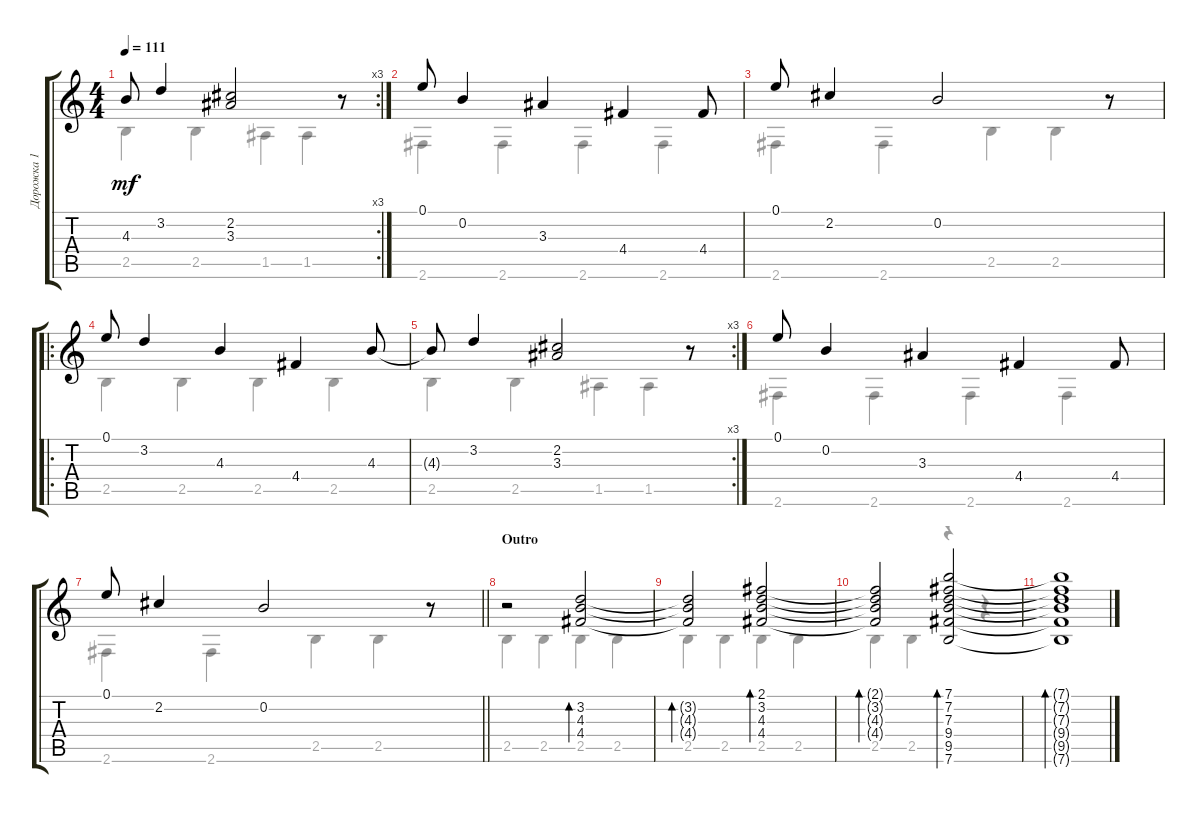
\track ("Дорожка 1" "Дорожка 1") {instrument acousticguitarsteel}
\staff {score tabs}
\tuning (E4 B3 G3 D3 A2 E2) {hide}
\voice
\rc 3
\ts (4 4)
\tempo 111
\clef g2
\ks c
4.3{t}.8{dy mf} 3.2.4 (2.2 3.3).2 r.8 |
0.1.8 0.2.4 3.3.4 4.4.4 4.4.8 |
0.1.8 2.2.4 0.2.2 r.8 |
\ro
0.1.8 3.2.4 4.3.4 4.4.4 4.3.8 |
\rc 3
4.3{t}.8 3.2.4 (2.2 3.3).2{beam Up} r.8 |
0.1.8 0.2.4 3.3.4 4.4.4 4.4.8 |
\barLineRight lightlight
0.1.8 2.2.4 0.2.2 r.8 |
\section ("" "Outro")
r.2 (3.2 4.3 4.4).2{bd 120} |
(3.2{t} 4.3{t} 4.4{t}).2{bd 120} (2.1 3.2 4.3 4.4).2{bd 120} |
(2.1{t} 3.2{t} 4.3{t} 4.4{t}).2{bd 120} (7.1 7.2 7.3 9.4 9.5 7.6).2{bd 120} |
(7.1{t} 7.2{t} 7.3{t} 9.4{t} 9.5{t} 7.6{t}).1{bd 120}
\voice
\clef g2
\ottava regular
\simile none
\ks c
2.5.4{dy mf} 2.5.4 1.5.4 1.5.4 |
2.6.4 2.6.4 2.6.4 2.6.4 |
2.6.4 2.6.4 2.5.4 2.5.4 |
2.5.4 2.5.4 2.5.4 2.5.4 |
2.5.4 2.5.4 1.5.4 1.5.4 |
2.6.4 2.6.4 2.6.4 2.6.4 |
\barLineRight lightlight
2.6.4 2.6.4 2.5.4 2.5.4 |
2.5.4 2.5.4 2.5.4 2.5.4 |
2.5.4 2.5.4 2.5.4 2.5.4 |
2.5.4 2.5.4 r.4 r.4 |
